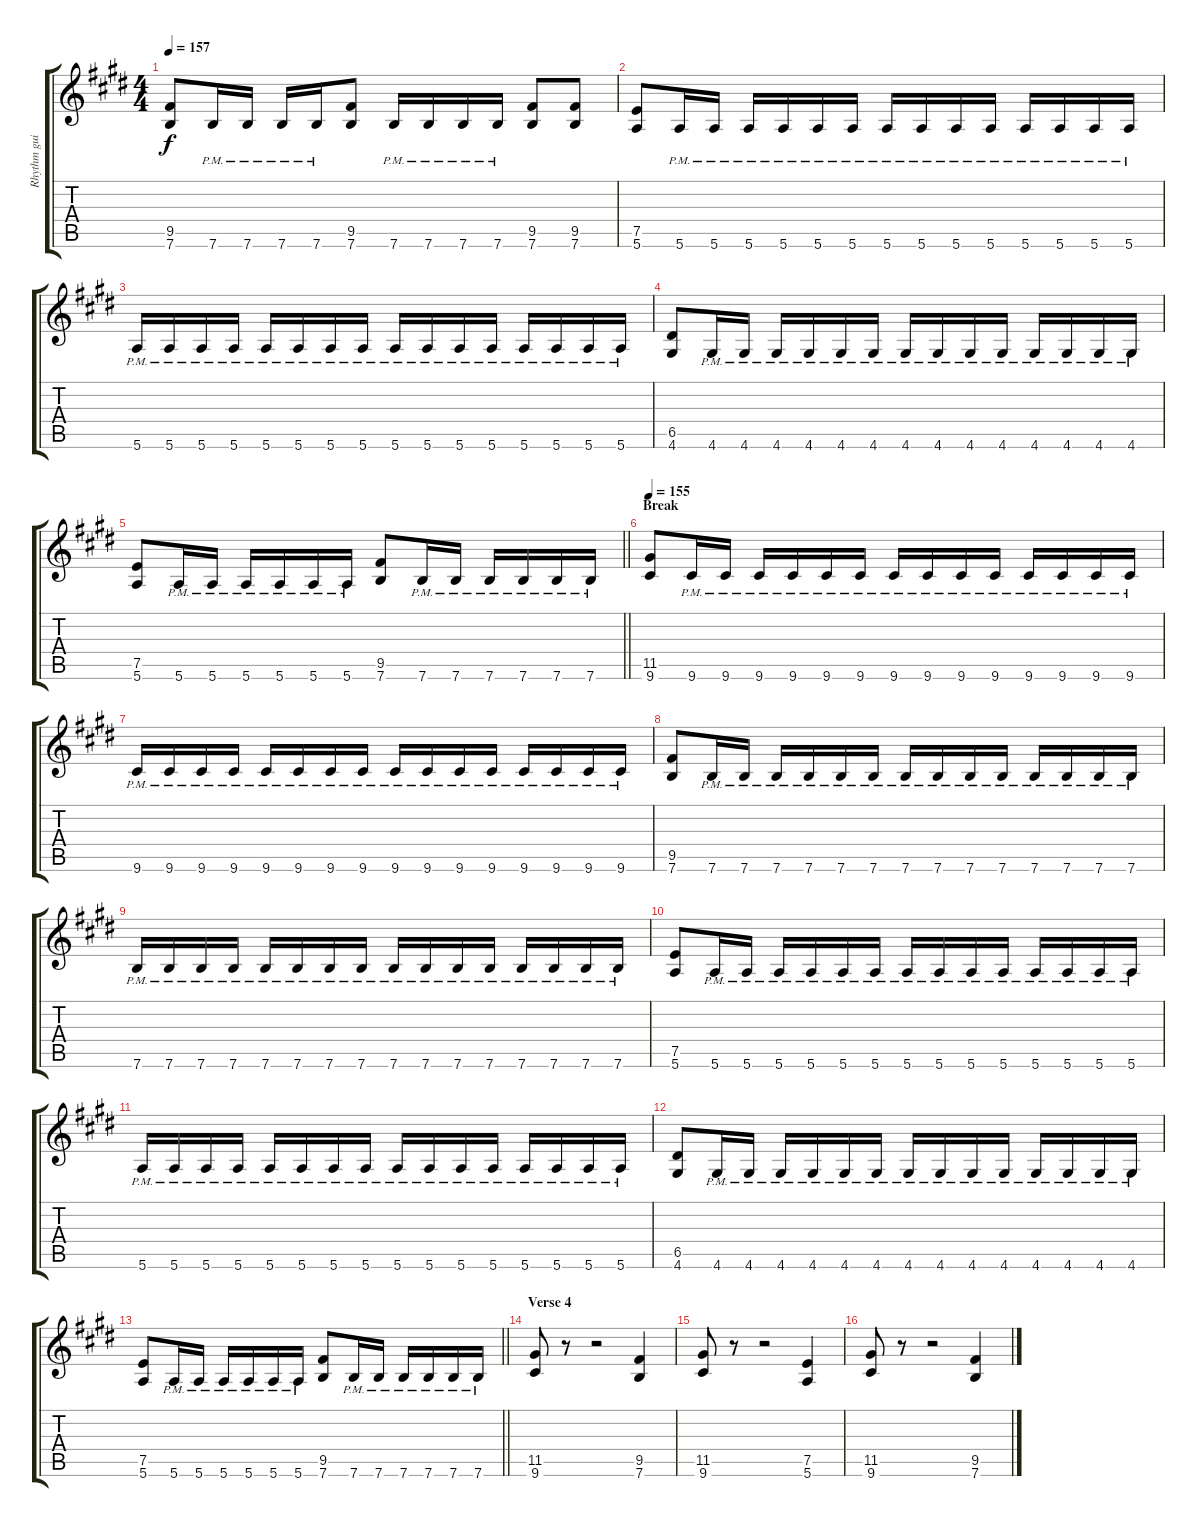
\track ("Rhythm guitar I (Marcus Siepen)" "Rhythm gui") {instrument distortionguitar}
\staff {score tabs}
\tuning (E4 B3 G3 D3 A2 E2) {hide}
\ts (4 4)
\tempo 157
\clef g2
\ks c#minor
(9.5 7.6).8{dy f} 7.6{pm}.16 7.6{pm}.16 7.6{pm}.16 7.6{pm}.16 (9.5 7.6).8 7.6{pm}.16 7.6{pm}.16 7.6{pm}.16 7.6{pm}.16 (9.5 7.6).8 (9.5 7.6).8 |
(7.5 5.6).8 5.6{pm}.16 5.6{pm}.16 5.6{pm}.16 5.6{pm}.16 5.6{pm}.16 5.6{pm}.16 5.6{pm}.16 5.6{pm}.16 5.6{pm}.16 5.6{pm}.16 5.6{pm}.16 5.6{pm}.16 5.6{pm}.16 5.6{pm}.16 |
5.6{pm}.16 5.6{pm}.16 5.6{pm}.16 5.6{pm}.16 5.6{pm}.16 5.6{pm}.16 5.6{pm}.16 5.6{pm}.16 5.6{pm}.16 5.6{pm}.16 5.6{pm}.16 5.6{pm}.16 5.6{pm}.16 5.6{pm}.16 5.6{pm}.16 5.6{pm}.16 |
(6.5 4.6).8 4.6{pm}.16 4.6{pm}.16 4.6{pm}.16 4.6{pm}.16 4.6{pm}.16 4.6{pm}.16 4.6{pm}.16 4.6{pm}.16 4.6{pm}.16 4.6{pm}.16 4.6{pm}.16 4.6{pm}.16 4.6{pm}.16 4.6{pm}.16 |
\barLineRight lightlight
(7.5 5.6).8 5.6{pm}.16 5.6{pm}.16 5.6{pm}.16 5.6{pm}.16 5.6{pm}.16 5.6{pm}.16 (9.5 7.6).8 7.6{pm}.16 7.6{pm}.16 7.6{pm}.16 7.6{pm}.16 7.6{pm}.16 7.6{pm}.16 |
\section ("" "Break")
\tempo 155
(11.5 9.6).8 9.6{pm}.16 9.6{pm}.16 9.6{pm}.16 9.6{pm}.16 9.6{pm}.16 9.6{pm}.16 9.6{pm}.16 9.6{pm}.16 9.6{pm}.16 9.6{pm}.16 9.6{pm}.16 9.6{pm}.16 9.6{pm}.16 9.6{pm}.16 |
9.6{pm}.16 9.6{pm}.16 9.6{pm}.16 9.6{pm}.16 9.6{pm}.16 9.6{pm}.16 9.6{pm}.16 9.6{pm}.16 9.6{pm}.16 9.6{pm}.16 9.6{pm}.16 9.6{pm}.16 9.6{pm}.16 9.6{pm}.16 9.6{pm}.16 9.6{pm}.16 |
(9.5 7.6).8 7.6{pm}.16 7.6{pm}.16 7.6{pm}.16 7.6{pm}.16 7.6{pm}.16 7.6{pm}.16 7.6{pm}.16 7.6{pm}.16 7.6{pm}.16 7.6{pm}.16 7.6{pm}.16 7.6{pm}.16 7.6{pm}.16 7.6{pm}.16 |
7.6{pm}.16 7.6{pm}.16 7.6{pm}.16 7.6{pm}.16 7.6{pm}.16 7.6{pm}.16 7.6{pm}.16 7.6{pm}.16 7.6{pm}.16 7.6{pm}.16 7.6{pm}.16 7.6{pm}.16 7.6{pm}.16 7.6{pm}.16 7.6{pm}.16 7.6{pm}.16 |
(7.5 5.6).8 5.6{pm}.16 5.6{pm}.16 5.6{pm}.16 5.6{pm}.16 5.6{pm}.16 5.6{pm}.16 5.6{pm}.16 5.6{pm}.16 5.6{pm}.16 5.6{pm}.16 5.6{pm}.16 5.6{pm}.16 5.6{pm}.16 5.6{pm}.16 |
5.6{pm}.16 5.6{pm}.16 5.6{pm}.16 5.6{pm}.16 5.6{pm}.16 5.6{pm}.16 5.6{pm}.16 5.6{pm}.16 5.6{pm}.16 5.6{pm}.16 5.6{pm}.16 5.6{pm}.16 5.6{pm}.16 5.6{pm}.16 5.6{pm}.16 5.6{pm}.16 |
(6.5 4.6).8 4.6{pm}.16 4.6{pm}.16 4.6{pm}.16 4.6{pm}.16 4.6{pm}.16 4.6{pm}.16 4.6{pm}.16 4.6{pm}.16 4.6{pm}.16 4.6{pm}.16 4.6{pm}.16 4.6{pm}.16 4.6{pm}.16 4.6{pm}.16 |
\barLineRight lightlight
(7.5 5.6).8 5.6{pm}.16 5.6{pm}.16 5.6{pm}.16 5.6{pm}.16 5.6{pm}.16 5.6{pm}.16 (9.5 7.6).8 7.6{pm}.16 7.6{pm}.16 7.6{pm}.16 7.6{pm}.16 7.6{pm}.16 7.6{pm}.16 |
\section ("" "Verse 4")
(11.5 9.6).8 r.8 r.2 (9.5 7.6).4 |
(11.5 9.6).8 r.8 r.2 (7.5 5.6).4 |
(11.5 9.6).8 r.8 r.2 (9.5 7.6).4
